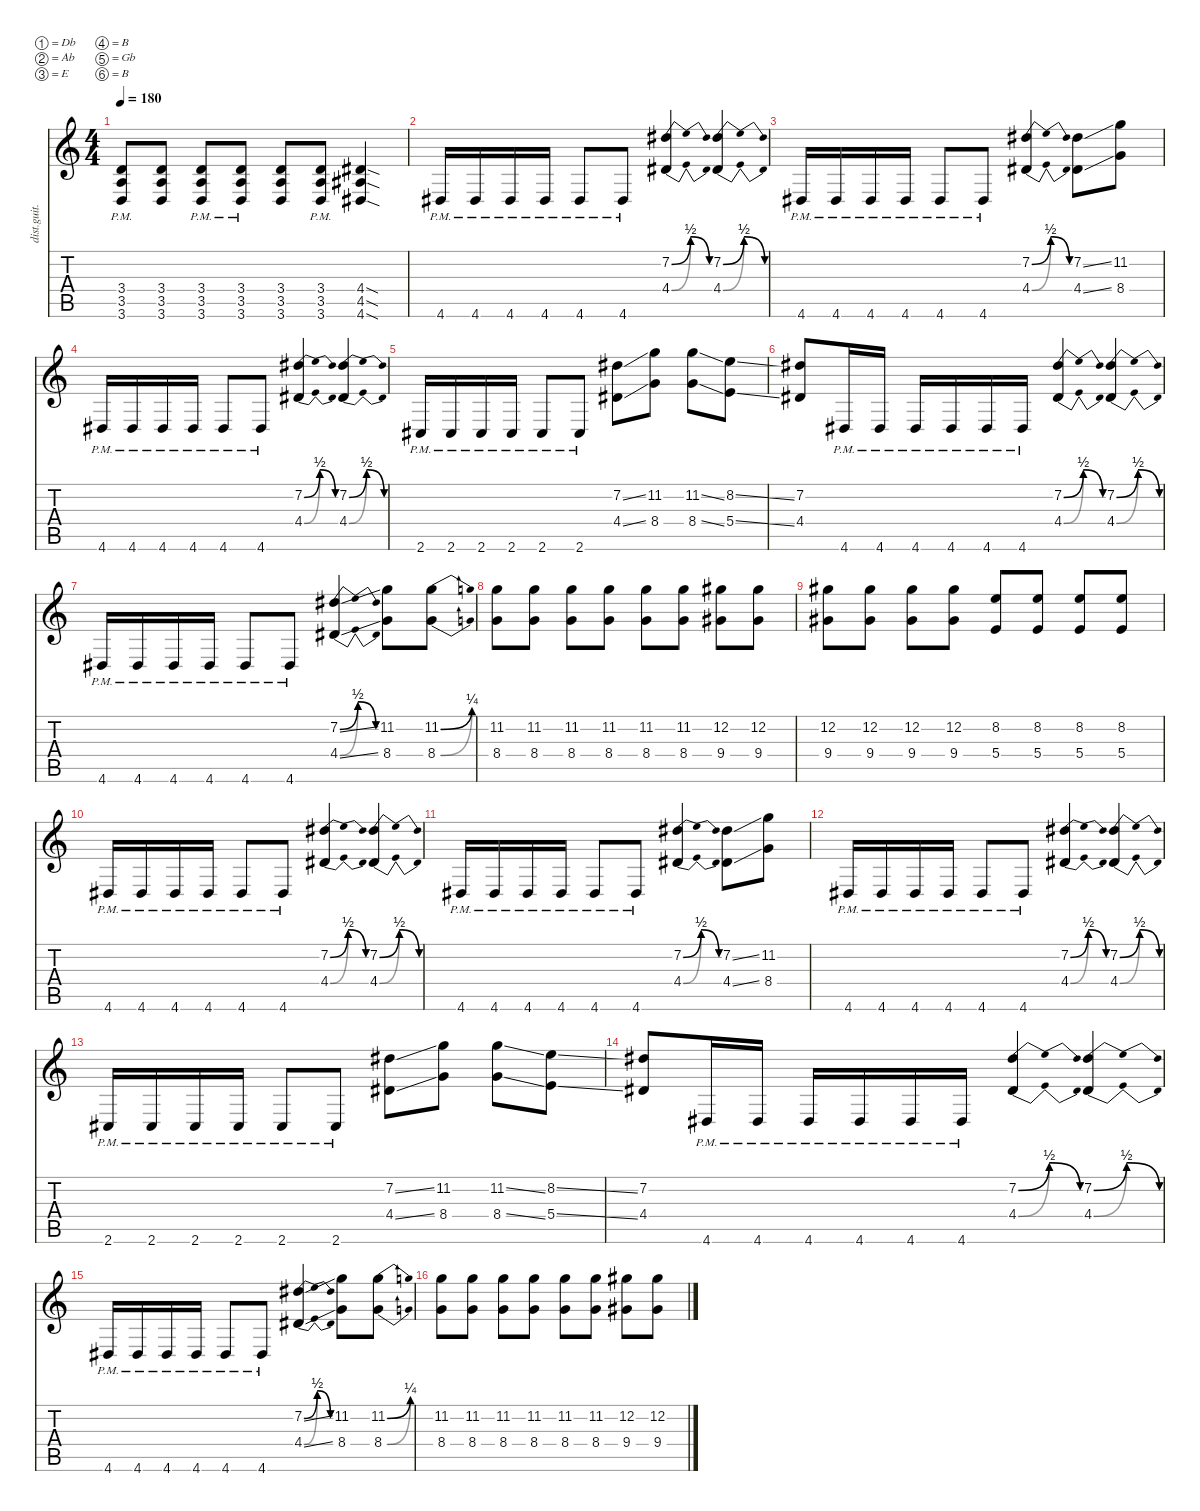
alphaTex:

\defaultSystemsLayout 4
\hideDynamics
\bracketExtendMode nobrackets
\otherSystemsTrackNameOrientation horizontal
\track ("riff" "dist.guit.") {instrument distortionguitar}
\staff {score tabs}
\tuning (Db4 Ab3 E3 B2 Gb2 B1)
\ts (4 4)
\tempo 180
\clef g2
\ks c
(3.5{pm} 3.6{pm} 3.4{pm}).8{dy mf beam Up} (3.6 3.5 3.4).8{beam Up} (3.4{pm} 3.5{pm} 3.6{pm}).8{beam Up} (3.6{pm} 3.5{pm} 3.4{pm}).8{beam Up} (3.6 3.5 3.4).8{beam Up} (3.5{pm} 3.4{pm} 3.6{pm}).8{beam Up} (4.6{sod acc #} 4.5{sod acc #} 4.4{sod acc #}).4{beam Up} |
4.6{pm acc #}.16{beam Up} 4.6{pm acc #}.16{beam Up} 4.6{pm acc #}.16{beam Up} 4.6{pm acc #}.16{beam Up} 4.6{pm acc #}.8{beam Up} 4.6{pm acc #}.8{beam Up} (7.2{be (bendrelease 0 0 10.2 2 20.4 2 30 0) acc #} 4.4{be (bendrelease 0 0 10.2 2 20.4 2 30 0) acc #}).4{beam Up} (4.4{be (bendrelease 0 0 10.799999999999999 2 20.4 2 30 0) acc #} 7.2{be (bendrelease 0 0 10.2 2 20.4 2 30 0) acc #}).4{beam Up} |
4.6{pm acc #}.16{beam Up} 4.6{pm acc #}.16{beam Up} 4.6{pm acc #}.16{beam Up} 4.6{pm acc #}.16{beam Up} 4.6{pm acc #}.8{beam Up} 4.6{pm acc #}.8{beam Up} (7.2{be (bendrelease 0 0 10.2 2 20.4 2 30 0) acc #} 4.4{be (bendrelease 0 0 10.2 2 20.4 2 30 0) acc #}).4{beam Up} (4.4{ss acc #} 7.2{ss acc #}).8{beam Down} (11.2 8.4).8{beam Down} |
4.6{pm acc #}.16{beam Up} 4.6{pm acc #}.16{beam Up} 4.6{pm acc #}.16{beam Up} 4.6{pm acc #}.16{beam Up} 4.6{pm acc #}.8{beam Up} 4.6{pm acc #}.8{beam Up} (7.2{be (bendrelease 0 0 10.2 2 20.4 2 30 0) acc #} 4.4{be (bendrelease 0 0 10.2 2 20.4 2 30 0) acc #}).4{beam Up} (4.4{be (bendrelease 0 0 10.799999999999999 2 20.4 2 30 0) acc #} 7.2{be (bendrelease 0 0 10.2 2 20.4 2 30 0) acc #}).4{beam Up} |
2.6{pm acc #}.16{beam Up} 2.6{pm acc #}.16{beam Up} 2.6{pm acc #}.16{beam Up} 2.6{pm acc #}.16{beam Up} 2.6{pm acc #}.8{beam Up} 2.6{pm acc #}.8{beam Up} (7.2{ss acc #} 4.4{ss acc #}).8{beam Down} (11.2 8.4).8{beam Down} (11.2{ss} 8.4{ss}).8{beam Down} (8.2{ss} 5.4{ss}).8{beam Down} |
(7.2{acc #} 4.4{acc #}).8{beam Up} 4.6{pm acc #}.16{beam Up} 4.6{pm acc #}.16{beam Up} 4.6{pm acc #}.16{beam Up} 4.6{pm acc #}.16{beam Up} 4.6{pm acc #}.16{beam Up} 4.6{pm acc #}.16{beam Up} (7.2{be (bendrelease 0 0 10.2 2 20.4 2 30 0) acc #} 4.4{be (bendrelease 0 0 10.2 2 20.4 2 30 0) acc #}).4{beam Up} (7.2{be (bendrelease 0 0 10.2 2 20.4 2 30 0) acc #} 4.4{be (bendrelease 0 0 10.2 2 20.4 2 30 0) acc #}).4{beam Up} |
4.6{pm acc #}.16{beam Up} 4.6{pm acc #}.16{beam Up} 4.6{pm acc #}.16{beam Up} 4.6{pm acc #}.16{beam Up} 4.6{pm acc #}.8{beam Up} 4.6{pm acc #}.8{beam Up} (7.2{be (bendrelease 0 0 10.2 2 20.4 2 30 0) ss acc #} 4.4{be (bendrelease 0 0 10.2 2 20.4 2 30 0) ss acc #}).4{beam Up} (8.4 11.2).8{beam Down} (11.2{be (bend 0 0 15 1)} 8.4{be (bend 0 0 14.399999999999999 1)}).8{beam Down} |
(8.4 11.2).8{beam Down} (8.4 11.2).8{beam Down} (8.4 11.2).8{beam Down} (8.4 11.2).8{beam Down} (8.4 11.2).8{beam Down} (8.4 11.2).8{beam Down} (9.4{acc #} 12.2{acc #}).8{beam Down} (9.4{acc #} 12.2{acc #}).8{beam Down} |
(12.2{acc #} 9.4{acc #}).8{beam Down} (9.4{acc #} 12.2{acc #}).8{beam Down} (9.4{acc #} 12.2{acc #}).8{beam Down} (9.4{acc #} 12.2{acc #}).8{beam Down} (5.4 8.2).8{beam Up} (5.4 8.2).8{beam Up} (5.4 8.2).8{beam Up} (5.4 8.2).8{beam Up} |
4.6{pm acc #}.16{beam Up} 4.6{pm acc #}.16{beam Up} 4.6{pm acc #}.16{beam Up} 4.6{pm acc #}.16{beam Up} 4.6{pm acc #}.8{beam Up} 4.6{pm acc #}.8{beam Up} (7.2{be (bendrelease 0 0 10.2 2 20.4 2 30 0) acc #} 4.4{be (bendrelease 0 0 10.2 2 20.4 2 30 0) acc #}).4{beam Up} (4.4{be (bendrelease 0 0 10.799999999999999 2 20.4 2 30 0) acc #} 7.2{be (bendrelease 0 0 10.2 2 20.4 2 30 0) acc #}).4{beam Up} |
4.6{pm acc #}.16{beam Up} 4.6{pm acc #}.16{beam Up} 4.6{pm acc #}.16{beam Up} 4.6{pm acc #}.16{beam Up} 4.6{pm acc #}.8{beam Up} 4.6{pm acc #}.8{beam Up} (7.2{be (bendrelease 0 0 10.2 2 20.4 2 30 0) acc #} 4.4{be (bendrelease 0 0 10.2 2 20.4 2 30 0) acc #}).4{beam Up} (4.4{ss acc #} 7.2{ss acc #}).8{beam Down} (11.2 8.4).8{beam Down} |
4.6{pm acc #}.16{beam Up} 4.6{pm acc #}.16{beam Up} 4.6{pm acc #}.16{beam Up} 4.6{pm acc #}.16{beam Up} 4.6{pm acc #}.8{beam Up} 4.6{pm acc #}.8{beam Up} (7.2{be (bendrelease 0 0 10.2 2 20.4 2 30 0) acc #} 4.4{be (bendrelease 0 0 10.2 2 20.4 2 30 0) acc #}).4{beam Up} (4.4{be (bendrelease 0 0 10.799999999999999 2 20.4 2 30 0) acc #} 7.2{be (bendrelease 0 0 10.2 2 20.4 2 30 0) acc #}).4{beam Up} |
2.6{pm acc #}.16{beam Up} 2.6{pm acc #}.16{beam Up} 2.6{pm acc #}.16{beam Up} 2.6{pm acc #}.16{beam Up} 2.6{pm acc #}.8{beam Up} 2.6{pm acc #}.8{beam Up} (7.2{ss acc #} 4.4{ss acc #}).8{beam Down} (11.2 8.4).8{beam Down} (11.2{ss} 8.4{ss}).8{beam Down} (8.2{ss} 5.4{ss}).8{beam Down} |
(7.2{acc #} 4.4{acc #}).8{beam Up} 4.6{pm acc #}.16{beam Up} 4.6{pm acc #}.16{beam Up} 4.6{pm acc #}.16{beam Up} 4.6{pm acc #}.16{beam Up} 4.6{pm acc #}.16{beam Up} 4.6{pm acc #}.16{beam Up} (7.2{be (bendrelease 0 0 10.2 2 20.4 2 30 0) acc #} 4.4{be (bendrelease 0 0 10.2 2 20.4 2 30 0) acc #}).4{beam Up} (7.2{be (bendrelease 0 0 10.2 2 20.4 2 30 0) acc #} 4.4{be (bendrelease 0 0 10.2 2 20.4 2 30 0) acc #}).4{beam Up} |
4.6{pm acc #}.16{beam Up} 4.6{pm acc #}.16{beam Up} 4.6{pm acc #}.16{beam Up} 4.6{pm acc #}.16{beam Up} 4.6{pm acc #}.8{beam Up} 4.6{pm acc #}.8{beam Up} (7.2{be (bendrelease 0 0 10.2 2 20.4 2 30 0) ss acc #} 4.4{be (bendrelease 0 0 10.2 2 20.4 2 30 0) ss acc #}).4{beam Up} (8.4 11.2).8{beam Down} (11.2{be (bend 0 0 15 1)} 8.4{be (bend 0 0 14.399999999999999 1)}).8{beam Down} |
(8.4 11.2).8{beam Down} (8.4 11.2).8{beam Down} (8.4 11.2).8{beam Down} (8.4 11.2).8{beam Down} (8.4 11.2).8{beam Down} (8.4 11.2).8{beam Down} (9.4{acc #} 12.2{acc #}).8{beam Down} (9.4{acc #} 12.2{acc #}).8{beam Down}
